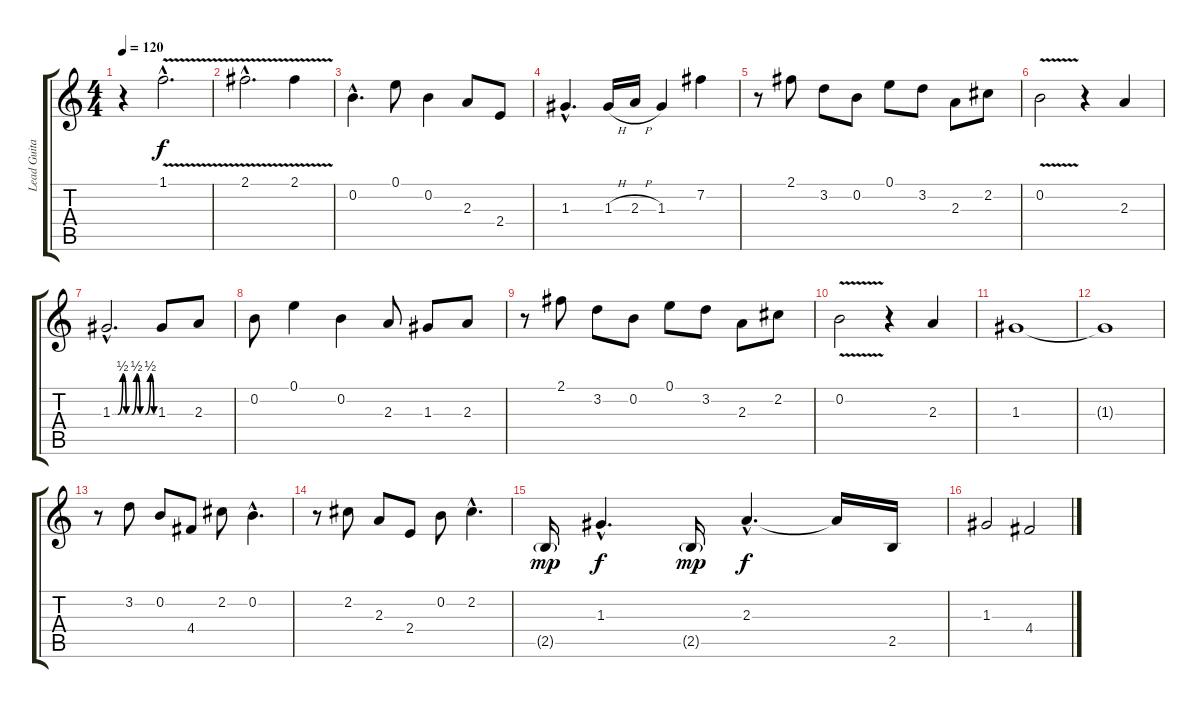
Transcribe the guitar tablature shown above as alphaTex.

\track ("Lead Guitar" "Lead Guita") {instrument distortionguitar}
\staff {score tabs}
\tuning (E4 B3 G3 D3 A2 E2) {hide}
\ts (4 4)
\tempo 120
\clef g2
\ks c
r.4{dy f} 1.1{v hac}.2{d} |
2.1{v hac}.2{d} 2.1{v}.4 |
0.2{hac}.4{d} 0.1.8 0.2.4 2.3.8 2.4.8 |
1.3{hac}.4{d} 1.3{h}.16 2.3{h}.16 1.3.4 7.2.4 |
r.8 2.1.8 3.2.8 0.2.8 0.1.8 3.2.8 2.3.8 2.2.8 |
0.2{v}.2 r.4 2.3.4 |
1.3{be (custom 0 0 8 0 15 2 20 0 28 0 35 2 40 0 48 0 55 2 60 0) hac}.2{d} 1.3.8 2.3.8 |
0.2.8 0.1.4 0.2.4 2.3.8 1.3.8 2.3.8 |
r.8 2.1.8 3.2.8 0.2.8 0.1.8 3.2.8 2.3.8 2.2.8 |
0.2{v}.2 r.4 2.3.4 |
1.3.1 |
1.3{t}.1 |
r.8{instrument acousticguitarnylon} 3.2.8 0.2.8 4.4.8 2.2.8 0.2{hac}.4{d} |
r.8 2.2.8 2.3.8 2.4.8 0.2.8 2.2{hac}.4{d} |
2.5{g}.16{dy mp} 1.3{hac}.4{d dy f} 2.5{g}.16{dy mp} 2.3{hac}.4{d dy f} 2.3{t}.16 2.5.16 |
1.3.2 4.4.2
